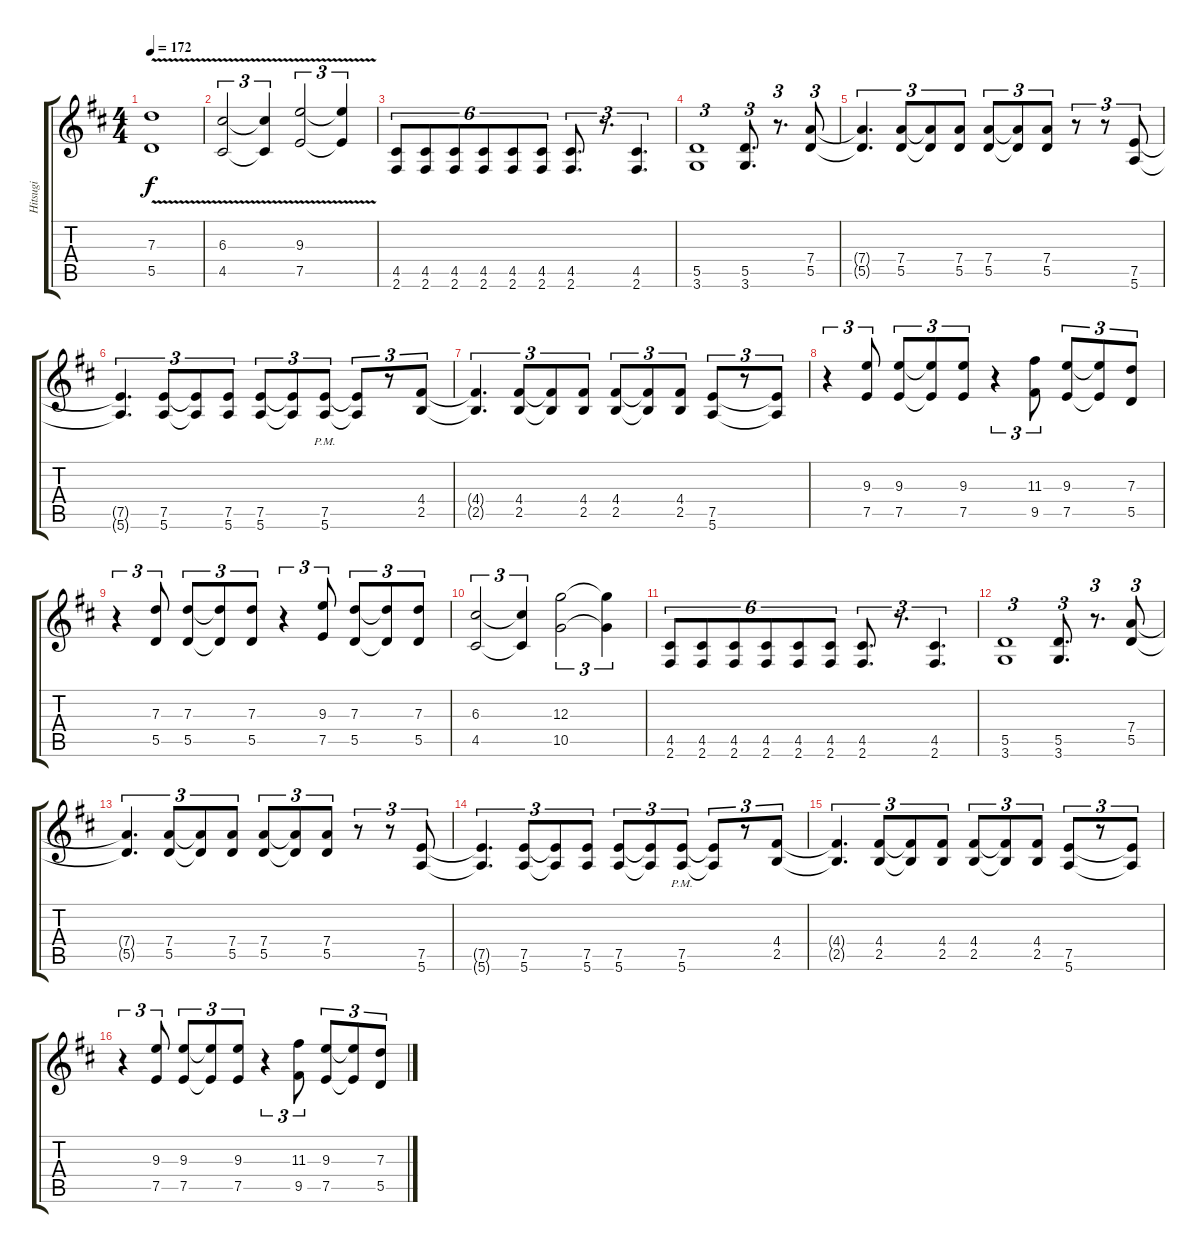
\track ("Hitsugi" "Hitsugi") {instrument distortionguitar}
\staff {score tabs}
\tuning (E4 B3 G3 D3 A2 E2) {hide}
\ts (4 4)
\tempo 172
\clef g2
\ks bminor
(7.3{v} 5.5{v}).1{dy f} |
(6.3{v} 4.5{v}).2{tu (3 2)} (6.3{t} 4.5{t}).4{tu (3 2)} (9.3{v} 7.5{v}).2{tu (3 2)} (9.3{t} 7.5{t}).4{tu (3 2)} |
(4.5 2.6).8{tu (6 4)} (4.5 2.6).8{tu (6 4)} (4.5 2.6).8{tu (6 4)} (4.5 2.6).8{tu (6 4)} (4.5 2.6).8{tu (6 4)} (4.5 2.6).8{tu (6 4)} (4.5 2.6).8{d tu (3 2)} r.8{d tu (3 2)} (4.5 2.6).4{d tu (3 2)} |
(5.5 3.6).1{tu (3 2)} (5.5 3.6).8{d tu (3 2)} r.8{d tu (3 2)} (7.4 5.5).8{tu (3 2)} |
(7.4{t} 5.5{t}).4{d tu (3 2)} (7.4 5.5).8{tu (3 2)} (7.4{t} 5.5{t}).8{tu (3 2)} (7.4 5.5).8{tu (3 2)} (7.4 5.5).8{tu (3 2)} (7.4{t} 5.5{t}).8{tu (3 2)} (7.4 5.5).8{tu (3 2)} r.8{tu (3 2)} r.8{tu (3 2)} (7.5 5.6).8{tu (3 2)} |
(7.5{t} 5.6{t}).4{d tu (3 2)} (7.5 5.6).8{tu (3 2)} (7.5{t} 5.6{t}).8{tu (3 2)} (7.5 5.6).8{tu (3 2)} (7.5 5.6).8{tu (3 2)} (7.5{t} 5.6{t}).8{tu (3 2)} (7.5{pm} 5.6{pm}).8{tu (3 2)} (7.5{t} 5.6{t}).8{tu (3 2)} r.8{tu (3 2)} (4.4 2.5).8{tu (3 2)} |
(4.4{t} 2.5{t}).4{d tu (3 2)} (4.4 2.5).8{tu (3 2)} (4.4{t} 2.5{t}).8{tu (3 2)} (4.4 2.5).8{tu (3 2)} (4.4 2.5).8{tu (3 2)} (4.4{t} 2.5{t}).8{tu (3 2)} (4.4 2.5).8{tu (3 2)} (7.5 5.6).8{tu (3 2)} r.8{tu (3 2)} (7.5{t} 5.6{t}).8{tu (3 2)} |
r.4{tu (3 2)} (9.3 7.5).8{tu (3 2)} (9.3 7.5).8{tu (3 2)} (9.3{t} 7.5{t}).8{tu (3 2)} (9.3 7.5).8{tu (3 2)} r.4{tu (3 2)} (11.3 9.5).8{tu (3 2)} (9.3 7.5).8{tu (3 2)} (9.3{t} 7.5{t}).8{tu (3 2)} (7.3 5.5).8{tu (3 2)} |
r.4{tu (3 2)} (7.3 5.5).8{tu (3 2)} (7.3 5.5).8{tu (3 2)} (7.3{t} 5.5{t}).8{tu (3 2)} (7.3 5.5).8{tu (3 2)} r.4{tu (3 2)} (9.3 7.5).8{tu (3 2)} (7.3 5.5).8{tu (3 2)} (7.3{t} 5.5{t}).8{tu (3 2)} (7.3 5.5).8{tu (3 2)} |
(6.3 4.5).2{tu (3 2)} (6.3{t} 4.5{t}).4{tu (3 2)} (12.3 10.5).2{tu (3 2)} (12.3{t} 10.5{t}).4{tu (3 2)} |
(4.5 2.6).8{tu (6 4)} (4.5 2.6).8{tu (6 4)} (4.5 2.6).8{tu (6 4)} (4.5 2.6).8{tu (6 4)} (4.5 2.6).8{tu (6 4)} (4.5 2.6).8{tu (6 4)} (4.5 2.6).8{d tu (3 2)} r.8{d tu (3 2)} (4.5 2.6).4{d tu (3 2)} |
(5.5 3.6).1{tu (3 2)} (5.5 3.6).8{d tu (3 2)} r.8{d tu (3 2)} (7.4 5.5).8{tu (3 2)} |
(7.4{t} 5.5{t}).4{d tu (3 2)} (7.4 5.5).8{tu (3 2)} (7.4{t} 5.5{t}).8{tu (3 2)} (7.4 5.5).8{tu (3 2)} (7.4 5.5).8{tu (3 2)} (7.4{t} 5.5{t}).8{tu (3 2)} (7.4 5.5).8{tu (3 2)} r.8{tu (3 2)} r.8{tu (3 2)} (7.5 5.6).8{tu (3 2)} |
(7.5{t} 5.6{t}).4{d tu (3 2)} (7.5 5.6).8{tu (3 2)} (7.5{t} 5.6{t}).8{tu (3 2)} (7.5 5.6).8{tu (3 2)} (7.5 5.6).8{tu (3 2)} (7.5{t} 5.6{t}).8{tu (3 2)} (7.5{pm} 5.6{pm}).8{tu (3 2)} (7.5{t} 5.6{t}).8{tu (3 2)} r.8{tu (3 2)} (4.4 2.5).8{tu (3 2)} |
(4.4{t} 2.5{t}).4{d tu (3 2)} (4.4 2.5).8{tu (3 2)} (4.4{t} 2.5{t}).8{tu (3 2)} (4.4 2.5).8{tu (3 2)} (4.4 2.5).8{tu (3 2)} (4.4{t} 2.5{t}).8{tu (3 2)} (4.4 2.5).8{tu (3 2)} (7.5 5.6).8{tu (3 2)} r.8{tu (3 2)} (7.5{t} 5.6{t}).8{tu (3 2)} |
r.4{tu (3 2)} (9.3 7.5).8{tu (3 2)} (9.3 7.5).8{tu (3 2)} (9.3{t} 7.5{t}).8{tu (3 2)} (9.3 7.5).8{tu (3 2)} r.4{tu (3 2)} (11.3 9.5).8{tu (3 2)} (9.3 7.5).8{tu (3 2)} (9.3{t} 7.5{t}).8{tu (3 2)} (7.3 5.5).8{tu (3 2)}
